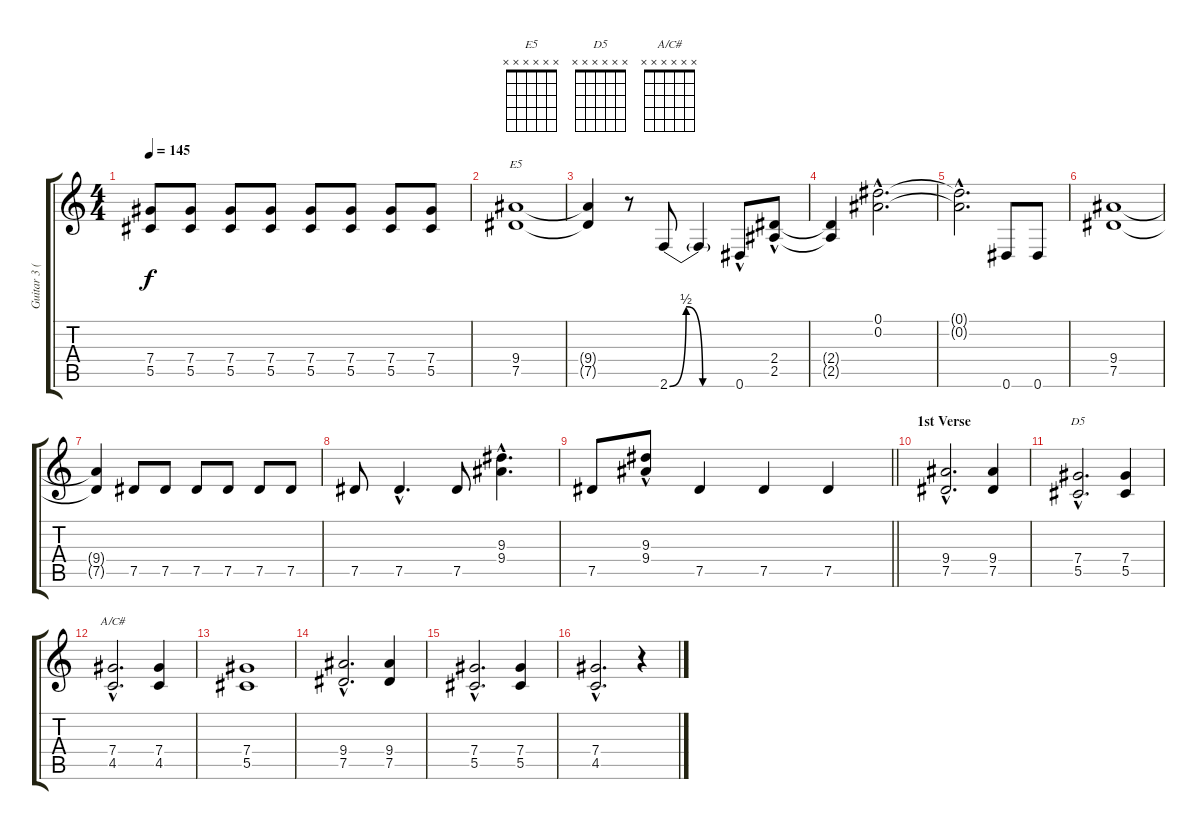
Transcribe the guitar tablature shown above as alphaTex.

\track ("Guitar 3 (Izzy)" "Guitar 3 (") {instrument distortionguitar}
\staff {score tabs}
\tuning (Eb4 Bb3 Gb3 Db3 Ab2 Eb2) {hide}
\chord ("E5" x x x x x x)
\chord ("D5" x x x x x x)
\chord ("A/C#" x x x x x x)
\ts (4 4)
\tempo 145
\clef g2
\ks c
(7.4{t} 5.5{t}).8{dy f} (7.4 5.5).8 (7.4 5.5).8 (7.4 5.5).8 (7.4 5.5).8 (7.4 5.5).8 (7.4 5.5).8 (7.4 5.5).8 |
(9.4 7.5).1{ch "E5"} |
(9.4{t} 7.5{t}).4 r.8 2.6{be (custom 0 0 15 2 30 0 45 0 60 0)}.8 2.6{t}.4 0.6{hac}.8 (2.4{hac} 2.5{hac}).8 |
(2.4{t} 2.5{t}).4 (0.1{hac} 0.2{hac}).2{d} |
(0.1{hac t} 0.2{hac t}).2{d} 0.6.8 0.6.8 |
(9.4 7.5).1 |
(9.4{t} 7.5{t}).4 7.5.8 7.5.8 7.5.8 7.5.8 7.5.8 7.5.8 |
7.5.8 7.5{hac}.4{d} 7.5.8 (9.3{hac} 9.4{hac}).4{d} |
\barLineRight lightlight
7.5.8 (9.3{hac} 9.4{hac}).8 7.5.4 7.5.4 7.5.4 |
\section ("" "1st Verse")
(9.4{hac} 7.5{hac}).2{d} (9.4 7.5).4 |
(7.4{hac} 5.5{hac}).2{d ch "D5"} (7.4 5.5).4 |
(7.4{hac} 4.5{hac}).2{d ch "A/C#"} (7.4 4.5).4 |
(7.4 5.5).1 |
(9.4{hac} 7.5{hac}).2{d} (9.4 7.5).4 |
(7.4{hac} 5.5{hac}).2{d} (7.4 5.5).4 |
(7.4{hac} 4.5{hac}).2{d} r.4
